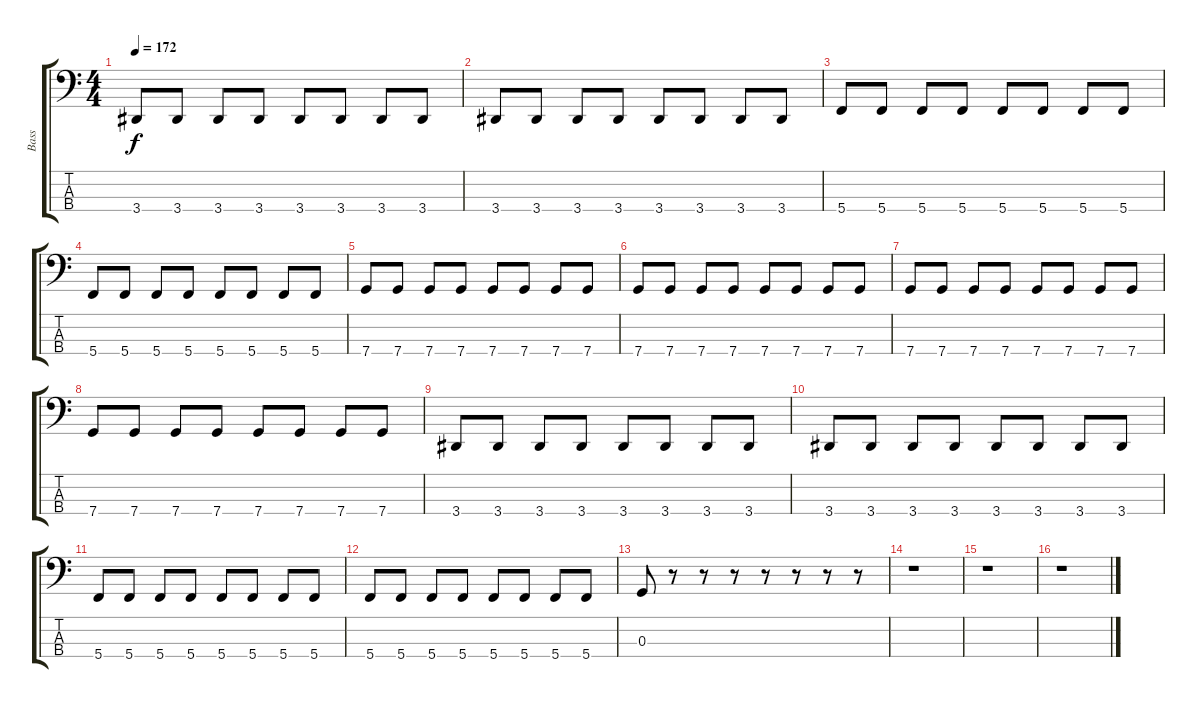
\track ("Bass" "Bass") {instrument electricbasspick}
\staff {score tabs}
\tuning (F2 C2 G1 C1) {hide}
\ts (4 4)
\tempo 172
\clef f4
\ks c
3.4.8{dy f} 3.4.8 3.4.8 3.4.8 3.4.8 3.4.8 3.4.8 3.4.8 |
3.4.8 3.4.8 3.4.8 3.4.8 3.4.8 3.4.8 3.4.8 3.4.8 |
5.4.8 5.4.8 5.4.8 5.4.8 5.4.8 5.4.8 5.4.8 5.4.8 |
5.4.8 5.4.8 5.4.8 5.4.8 5.4.8 5.4.8 5.4.8 5.4.8 |
7.4.8 7.4.8 7.4.8 7.4.8 7.4.8 7.4.8 7.4.8 7.4.8 |
7.4.8 7.4.8 7.4.8 7.4.8 7.4.8 7.4.8 7.4.8 7.4.8 |
7.4.8 7.4.8 7.4.8 7.4.8 7.4.8 7.4.8 7.4.8 7.4.8 |
7.4.8 7.4.8 7.4.8 7.4.8 7.4.8 7.4.8 7.4.8 7.4.8 |
3.4.8 3.4.8 3.4.8 3.4.8 3.4.8 3.4.8 3.4.8 3.4.8 |
3.4.8 3.4.8 3.4.8 3.4.8 3.4.8 3.4.8 3.4.8 3.4.8 |
5.4.8 5.4.8 5.4.8 5.4.8 5.4.8 5.4.8 5.4.8 5.4.8 |
5.4.8 5.4.8 5.4.8 5.4.8 5.4.8 5.4.8 5.4.8 5.4.8 |
0.3.8 r.8 r.8 r.8 r.8 r.8 r.8 r.8 |
r.1 |
r.1 |
r.1
